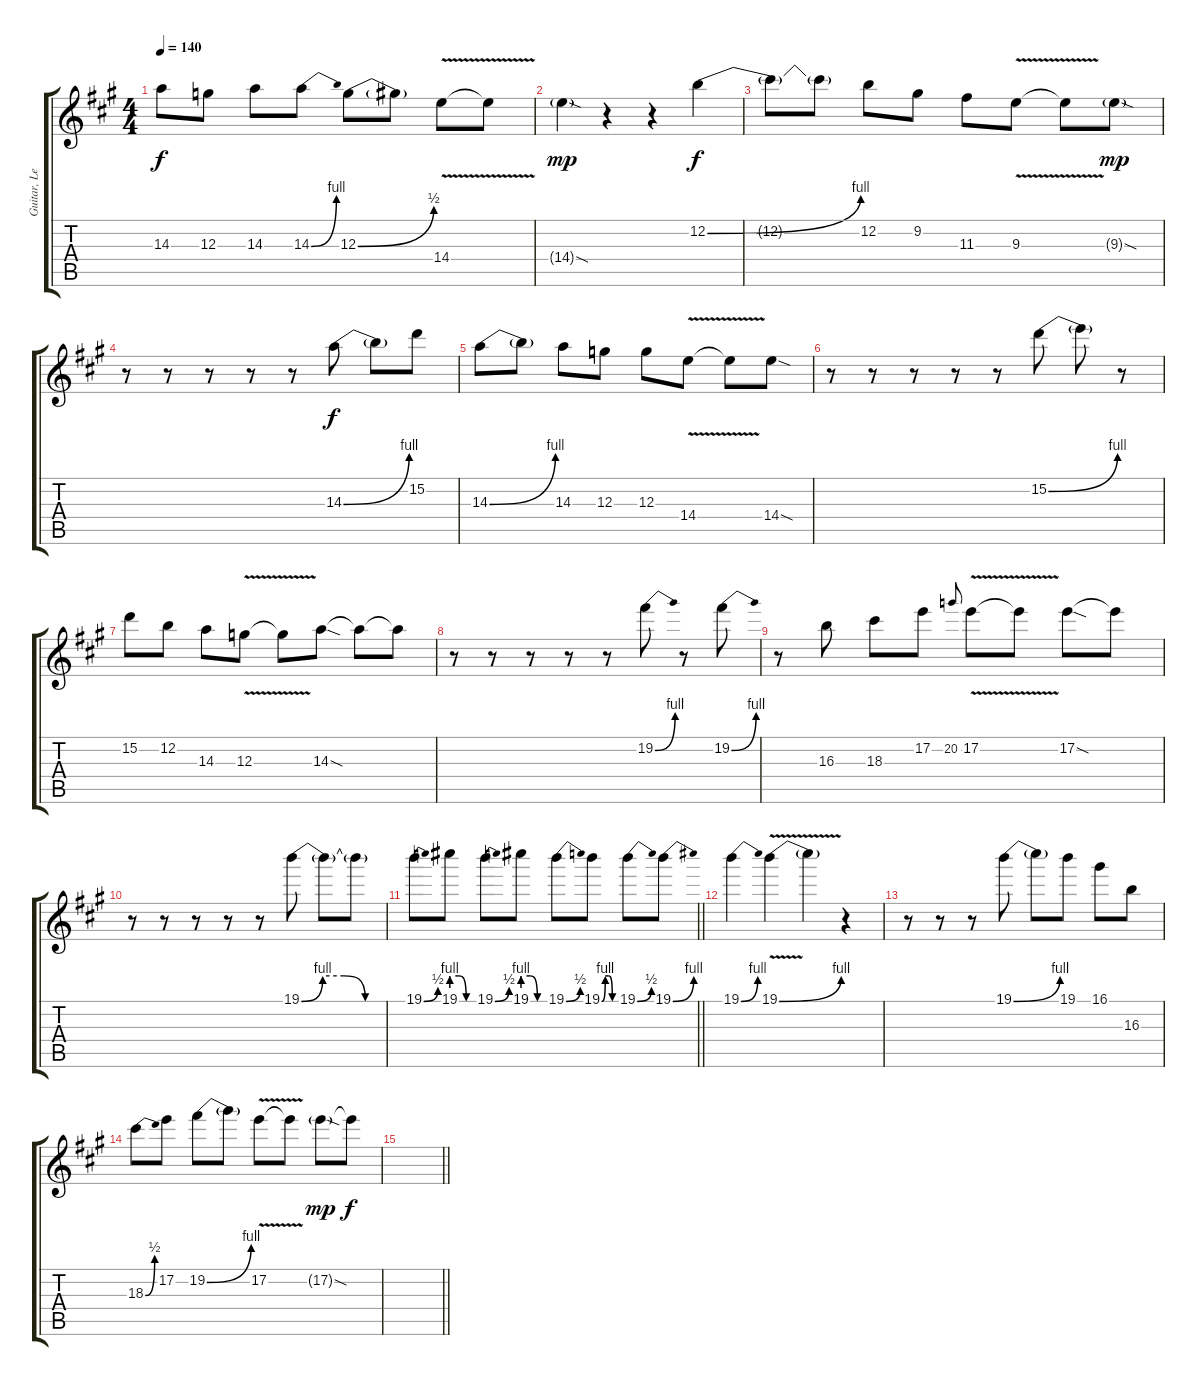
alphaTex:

\track ("Guitar, Leads Only" "Guitar, Le") {instrument distortionguitar}
\staff {score tabs}
\tuning (E4 B3 G3 D3 A2 E2) {hide}
\ts (4 4)
\tempo 140
\clef g2
\ks a
14.3.8{dy f} 12.3.8 14.3.8 14.3{be (bend 0 0 60 4)}.8 12.3{be (bend 0 0 60 2)}.8 12.3{t}.8 14.4{v}.8 14.4{t}.8 |
14.4{sod g}.4{dy mp} r.4 r.4 12.2{be (bend 0 0 60 4)}.4{dy f} |
12.2{t}.8 12.2{t}.8 12.2.8 9.2.8 11.3.8 9.3{v}.8 9.3{t}.8 9.3{sod g}.8{dy mp} |
r.8 r.8 r.8 r.8 r.8 14.3{be (bend 0 0 60 4)}.8{dy f} 14.3{t}.8 15.2.8 |
14.3{be (bend 0 0 60 4)}.8 14.3{t}.8 14.3.8 12.3.8 12.3.8 14.4{v}.8 14.4{t}.8 14.4{sod}.8 |
r.8 r.8 r.8 r.8 r.8 15.2{be (bend 0 0 60 4)}.8 15.2{t}.8 r.8 |
15.2.8 12.2.8 14.3.8 12.3{v}.8 12.3{t}.8 14.3{sod}.8 14.3{t}.8 14.3{t}.8 |
r.8 r.8 r.8 r.8 r.8 19.2{be (bend 0 0 60 4)}.8 r.8 19.2{be (bend 0 0 60 4)}.8 |
r.8 16.3.8 18.3.8 17.2.8 20.2.8{gr onbeat} 17.2{v}.8 17.2{t}.8 17.2{sod}.8 17.2{t}.8 |
r.8 r.8 r.8 r.8 r.8 19.1{be (custom 0 0 15 4 30 4 45 0 60 0)}.8 19.1{t}.8 19.1{t}.8 |
\barLineRight lightlight
19.1{be (bend 0 0 60 2)}.8 19.1{be (custom 0 4 20 4 40 0 60 0)}.8 19.1{be (bend 0 0 60 2)}.8 19.1{be (custom 0 4 20 4 40 0 60 0)}.8 19.1{be (bend 0 0 60 2)}.8 19.1{be (custom 0 0 15 4 30 4 45 0 60 0)}.8 19.1{be (bend 0 0 60 2)}.8 19.1{be (bend 0 0 60 4)}.8 |
19.1{be (bend 0 0 60 4)}.4 19.1{be (bend 0 0 60 4) v}.4 19.1{t}.4 r.4 |
r.8 r.8 r.8 19.1{be (bend 0 0 60 4)}.8 19.1{t}.8 19.1.8 16.1.8 16.3.8 |
18.3{be (bend 0 0 60 2)}.8 17.2.8 19.2{be (bend 0 0 60 4)}.8 19.2{t}.8 17.2{v}.8 17.2{t}.8 17.2{sod g}.8{dy mp} 17.2{t}.8{dy f} |
\barLineRight lightlight
